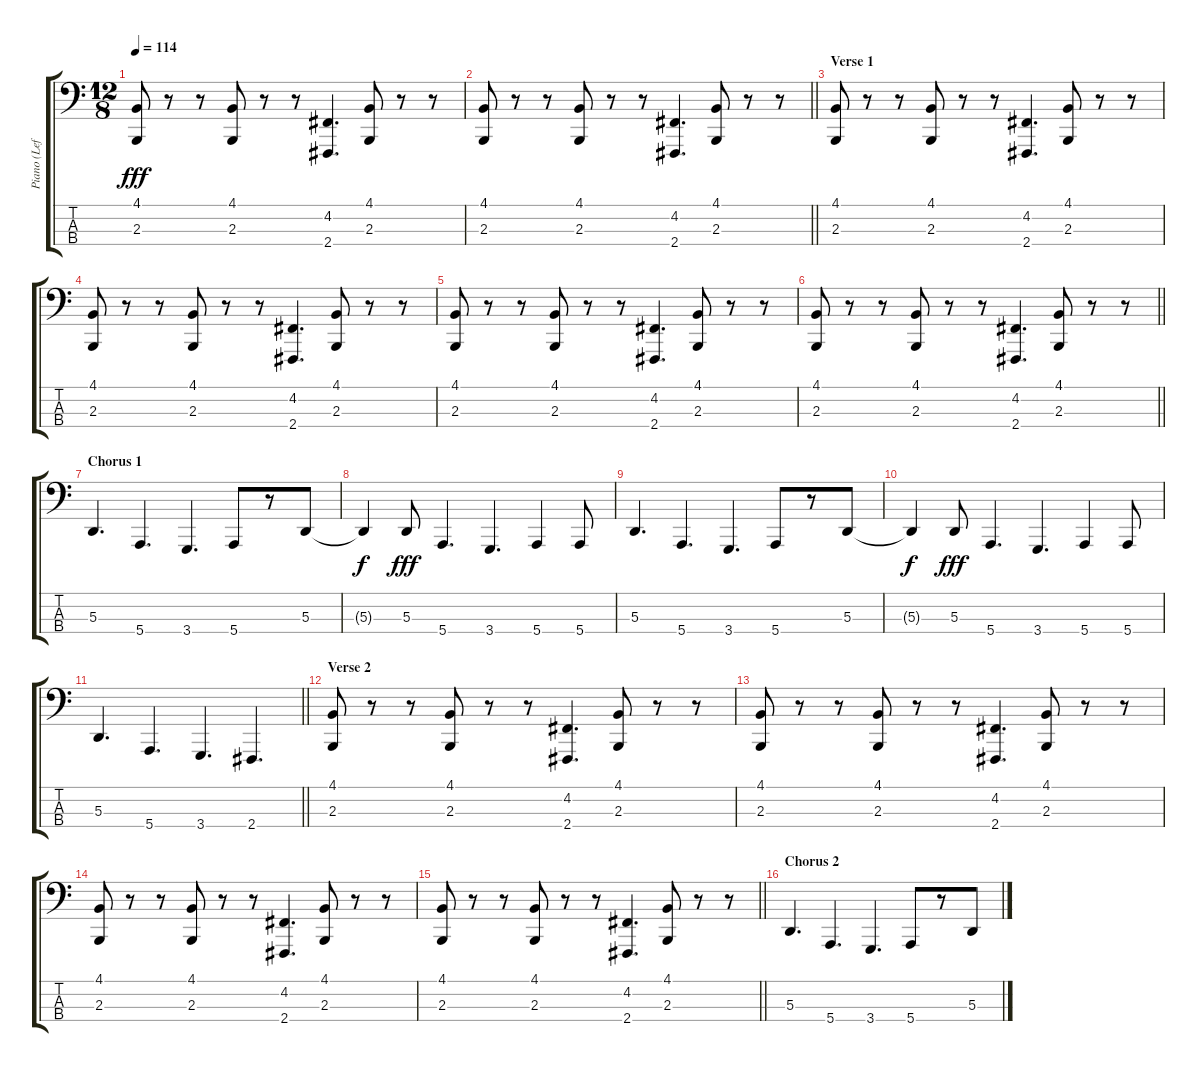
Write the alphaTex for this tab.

\track ("Piano (Left Hand)" "Piano (Lef") {instrument acousticgrandpiano}
\staff {score tabs}
\tuning (G2 D2 A1 E1) {hide}
\ts (12 8)
\tempo 114
\clef f4
\ks c
(4.1 2.3).8{dy fff instrument acousticgrandpiano} r.8 r.8 (4.1 2.3).8 r.8 r.8 (4.2 2.4).4{d} (4.1 2.3).8 r.8 r.8 |
\barLineRight lightlight
(4.1 2.3).8 r.8 r.8 (4.1 2.3).8 r.8 r.8 (4.2 2.4).4{d} (4.1 2.3).8 r.8 r.8 |
\section ("" "Verse 1")
(4.1 2.3).8 r.8 r.8 (4.1 2.3).8 r.8 r.8 (4.2 2.4).4{d} (4.1 2.3).8 r.8 r.8 |
(4.1 2.3).8 r.8 r.8 (4.1 2.3).8 r.8 r.8 (4.2 2.4).4{d} (4.1 2.3).8 r.8 r.8 |
(4.1 2.3).8 r.8 r.8 (4.1 2.3).8 r.8 r.8 (4.2 2.4).4{d} (4.1 2.3).8 r.8 r.8 |
\barLineRight lightlight
(4.1 2.3).8 r.8 r.8 (4.1 2.3).8 r.8 r.8 (4.2 2.4).4{d} (4.1 2.3).8 r.8 r.8 |
\section ("" "Chorus 1")
5.3.4{d} 5.4.4{d} 3.4.4{d} 5.4.8 r.8 5.3.8 |
5.3{t}.4{dy f} 5.3.8{dy fff} 5.4.4{d} 3.4.4{d} 5.4.4 5.4.8 |
5.3.4{d} 5.4.4{d} 3.4.4{d} 5.4.8 r.8 5.3.8 |
5.3{t}.4{dy f} 5.3.8{dy fff} 5.4.4{d} 3.4.4{d} 5.4.4 5.4.8 |
\barLineRight lightlight
5.3.4{d} 5.4.4{d} 3.4.4{d} 2.4.4{d} |
\section ("" "Verse 2")
(4.1 2.3).8 r.8 r.8 (4.1 2.3).8 r.8 r.8 (4.2 2.4).4{d} (4.1 2.3).8 r.8 r.8 |
(4.1 2.3).8 r.8 r.8 (4.1 2.3).8 r.8 r.8 (4.2 2.4).4{d} (4.1 2.3).8 r.8 r.8 |
(4.1 2.3).8 r.8 r.8 (4.1 2.3).8 r.8 r.8 (4.2 2.4).4{d} (4.1 2.3).8 r.8 r.8 |
\barLineRight lightlight
(4.1 2.3).8 r.8 r.8 (4.1 2.3).8 r.8 r.8 (4.2 2.4).4{d} (4.1 2.3).8 r.8 r.8 |
\section ("" "Chorus 2")
5.3.4{d} 5.4.4{d} 3.4.4{d} 5.4.8 r.8 5.3.8
